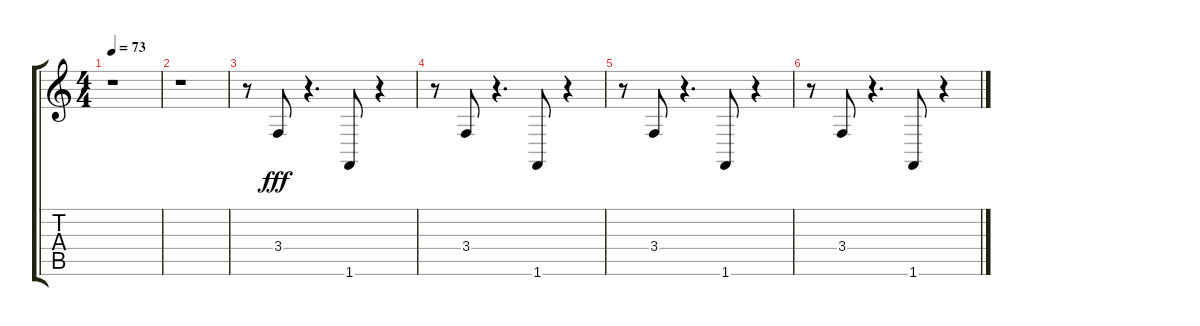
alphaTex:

\track "" {instrument seashore}
\staff {score tabs}
\tuning (E4 B3 G3 D3 A2 E2) {hide}
\ts (4 4)
\tempo 73
\clef g2
\ks c
r.1{dy fff} |
r.1 |
r.8 3.4.8 r.4{d} 1.6.8 r.4 |
r.8 3.4.8 r.4{d} 1.6.8 r.4 |
r.8 3.4.8 r.4{d} 1.6.8 r.4 |
r.8 3.4.8 r.4{d} 1.6.8 r.4
